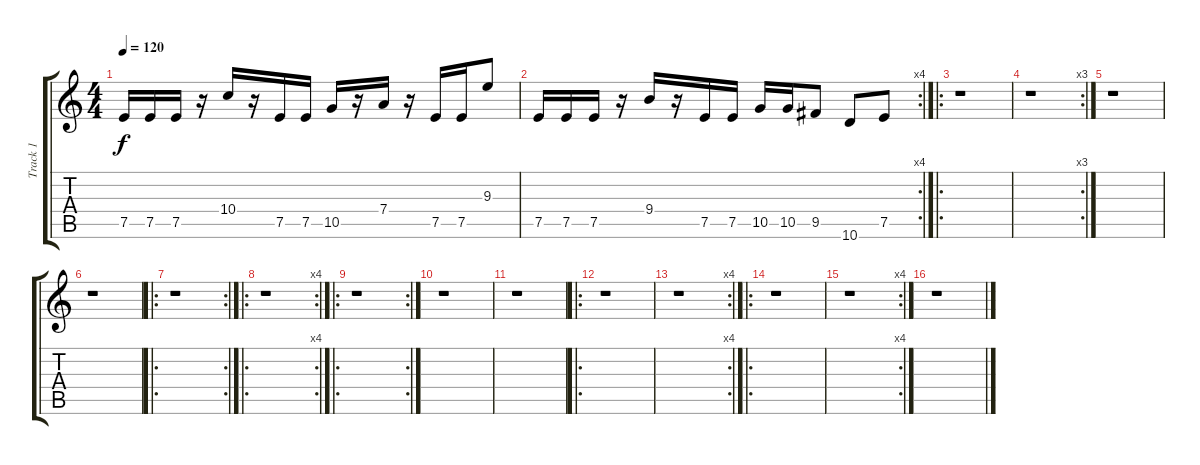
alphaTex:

\track ("Track 1" "Track 1") {instrument electricguitarclean}
\staff {score tabs}
\tuning (E4 B3 G3 D3 A2 E2) {hide}
\ts (4 4)
\tempo 120
\clef g2
\ks c
7.5.16{dy f instrument electricguitarclean} 7.5.16 7.5.16 r.16 10.4.16 r.16 7.5.16 7.5.16 10.5.16 r.16 7.4.16 r.16 7.5.16 7.5.16 9.3.8 |
\rc 4
7.5.16 7.5.16 7.5.16 r.16 9.4.16 r.16 7.5.16 7.5.16 10.5.16 10.5.16 9.5.8 10.6.8 7.5.8 |
\ro
r.1 |
\rc 3
r.1 |
r.1 |
r.1 |
\ro
\rc 2
r.1 |
\ro
\rc 4
r.1 |
\ro
\rc 2
r.1 |
r.1 |
r.1 |
\ro
r.1 |
\rc 4
r.1 |
\ro
r.1 |
\rc 4
r.1 |
r.1
